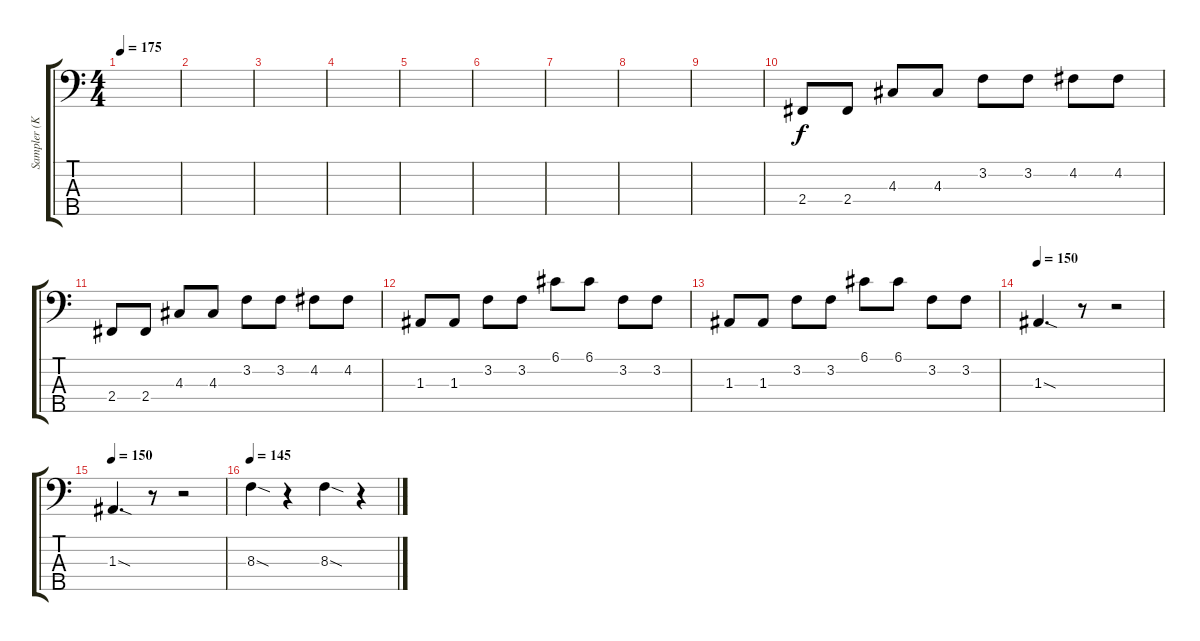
\track ("Sampler (Korg Moog)" "Sampler (K") {instrument synthbass1}
\staff {score tabs}
\tuning (G2 D2 A1 E1 B0) {hide}
\ts (4 4)
\tempo 175
\clef f4
\ks c
|
|
|
|
|
|
|
|
|
2.4.8 2.4.8 4.3.8 4.3.8 3.2.8 3.2.8 4.2.8 4.2.8 |
2.4.8 2.4.8 4.3.8 4.3.8 3.2.8 3.2.8 4.2.8 4.2.8 |
1.3.8 1.3.8 3.2.8 3.2.8 6.1.8 6.1.8 3.2.8 3.2.8 |
1.3.8 1.3.8 3.2.8 3.2.8 6.1.8 6.1.8 3.2.8 3.2.8 |
\tempo 150
1.3{sod}.4{d} r.8 r.2 |
\tempo 150
1.3{sod}.4{d} r.8 r.2 |
\tempo 80
\tempo 145
8.3{sod}.4 r.4 8.3{sod}.4 r.4
